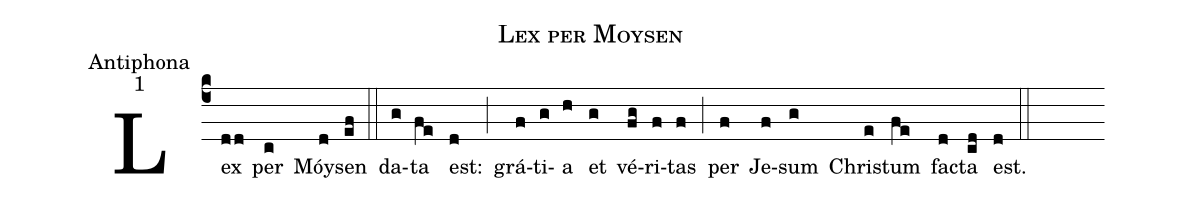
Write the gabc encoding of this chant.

name:Lex per Moysen;
office-part:Antiphona;
mode:1;
%%
(c4) Lex(dd) per(c) Móy(d)sen(ef) (::)
da(g)ta(fe) est:(d) (;) grá(f)ti(g)a(h) et(g) vé(fg)ri(f)tas(f) (;) per(f) Je(f)sum(g) Chri(e)stum(fe) fa(d)cta(cd) est.(d) (::)
